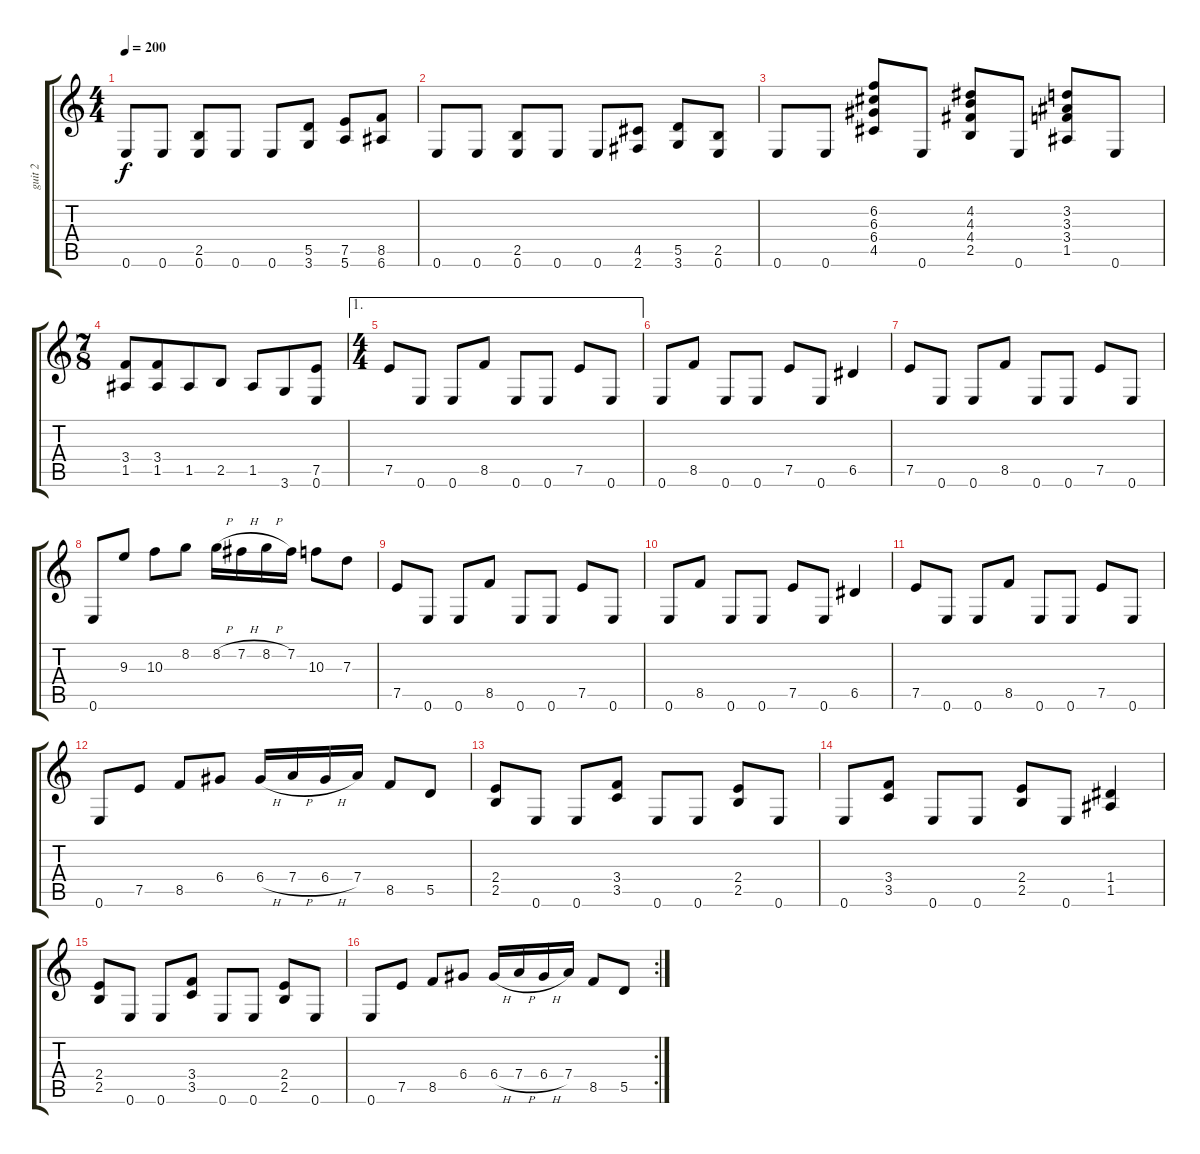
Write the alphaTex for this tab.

\track ("guit 2" "guit 2") {instrument distortionguitar}
\staff {score tabs}
\tuning (E4 B3 G3 D3 A2 E2) {hide}
\ts (4 4)
\tempo 200
\clef g2
\ks c
0.6.8{dy f} 0.6.8 (2.5 0.6).8 0.6.8 0.6.8 (5.5 3.6).8 (7.5 5.6).8 (8.5 6.6).8 |
0.6.8 0.6.8 (2.5 0.6).8 0.6.8 0.6.8 (4.5 2.6).8 (5.5 3.6).8 (2.5 0.6).8 |
0.6.8 0.6.8 (6.2 6.3 6.4 4.5).8 0.6.8 (4.2 4.3 4.4 2.5).8 0.6.8 (3.2 3.3 3.4 1.5).8 0.6.8 |
\ts (7 8)
(3.4 1.5).8 (3.4 1.5).8 1.5.8 2.5.8 1.5.8 3.6.8 (7.5 0.6).8 |
\ae 1
\ts (4 4)
7.5.8 0.6.8 0.6.8 8.5.8 0.6.8 0.6.8 7.5.8 0.6.8 |
0.6.8 8.5.8 0.6.8 0.6.8 7.5.8 0.6.8 6.5.4 |
7.5.8 0.6.8 0.6.8 8.5.8 0.6.8 0.6.8 7.5.8 0.6.8 |
0.6.8 9.3.8 10.3.8 8.2.8 8.2{h}.16 7.2{h}.16 8.2{h}.16 7.2.16 10.3.8 7.3.8 |
7.5.8 0.6.8 0.6.8 8.5.8 0.6.8 0.6.8 7.5.8 0.6.8 |
0.6.8 8.5.8 0.6.8 0.6.8 7.5.8 0.6.8 6.5.4 |
7.5.8 0.6.8 0.6.8 8.5.8 0.6.8 0.6.8 7.5.8 0.6.8 |
0.6.8 7.5.8 8.5.8 6.4.8 6.4{h}.16 7.4{h}.16 6.4{h}.16 7.4.16 8.5.8 5.5.8 |
(2.4 2.5).8 0.6.8 0.6.8 (3.4 3.5).8 0.6.8 0.6.8 (2.4 2.5).8 0.6.8 |
0.6.8 (3.4 3.5).8 0.6.8 0.6.8 (2.4 2.5).8 0.6.8 (1.4 1.5).4 |
(2.4 2.5).8 0.6.8 0.6.8 (3.4 3.5).8 0.6.8 0.6.8 (2.4 2.5).8 0.6.8 |
\rc 2
0.6.8 7.5.8 8.5.8 6.4.8 6.4{h}.16 7.4{h}.16 6.4{h}.16 7.4.16 8.5.8 5.5.8
